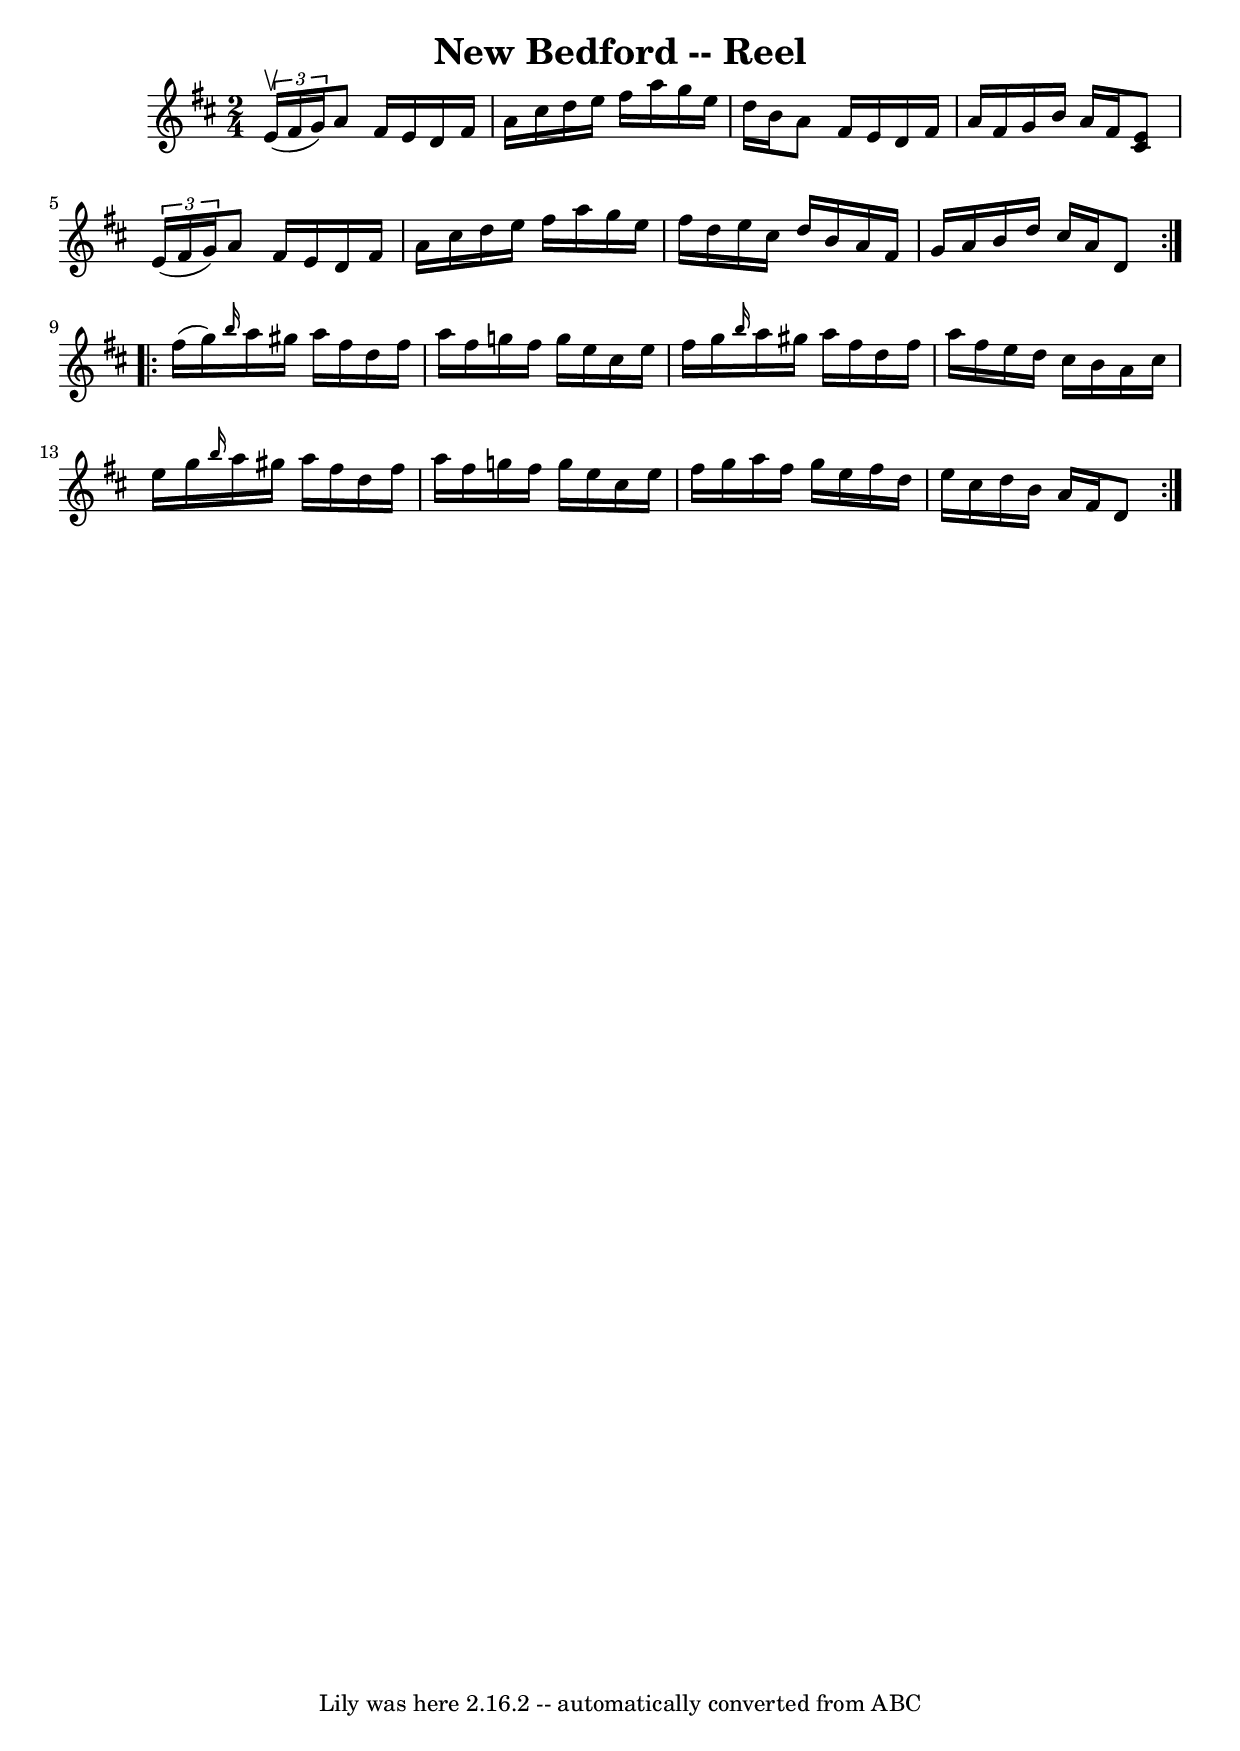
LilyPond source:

\version "2.16.2"
\include "Mammoth.ily"
\header {
  %% book = "Ryan's Mammoth Collection"
  crossRefNumber = "1"
  footnotes = "\\\\373"
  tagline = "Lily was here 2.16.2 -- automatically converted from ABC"
  title = "New Bedford -- Reel"

}
voicedefault =  {



  \repeat volta 2 {

    \time 2/4 
    \key d \major
    \times 2/3 { e'16^\upbow(fis'16 g'16) 
	       } 
    |
    a'8 fis'16 e'16 d'16 fis'16 a'16 cis''16    
    |
    d''16 e''16 fis''16 a''16 g''16 e''16 d''16    
    b'16    |
    a'8 fis'16 e'16 d'16 fis'16 a'16 fis'16    
    |
    g'16 b'16 a'16 fis'16  << cis'8 e'8   >> \times 2/3 {  
      e'16 (fis'16 g'16) 
    }   |
    a'8 fis'16 e'16 d'16    
    fis'16 a'16 cis''16    |
    d''16 e''16 fis''16 a''16    
    g''16 e''16 fis''16 d''16    |
    e''16 cis''16 d''16    
    b'16 a'16 fis'16 g'16 a'16    |
    b'16 d''16 cis''16   
    a'16 d'8  
  }     
  \repeat volta 2 {
    fis''16 (g''16) |
    
    \grace { b''16  
	   } a''16 gis''16 a''16 fis''16 d''16 fis''16 
    a''16 fis''16    |
    g''!16 fis''16 g''16 e''16    
    cis''16 e''16 fis''16 g''16    |
    \grace { b''16  
	   } a''16   
    gis''16 a''16 fis''16 d''16 fis''16 a''16 fis''16    
    |
    e''16 d''16 cis''16 b'16 a'16 cis''16 e''16    
    g''16    |
    \grace { b''16  
	   } a''16 gis''16 a''16    
    fis''16 d''16 fis''16 a''16 fis''16    |
    g''!16 fis''16 
    g''16 e''16 cis''16 e''16 fis''16 g''16    |
    a''16   
    fis''16 g''16 e''16 fis''16 d''16 e''16 cis''16    |
    
    d''16 b'16 a'16 fis'16 d'8    
  }   

}

\score{
  <<

    \context Staff="default"
    {
      \voicedefault 
      
    }

  >>
  \layout {
    
  }
  \midi {
  }

}
